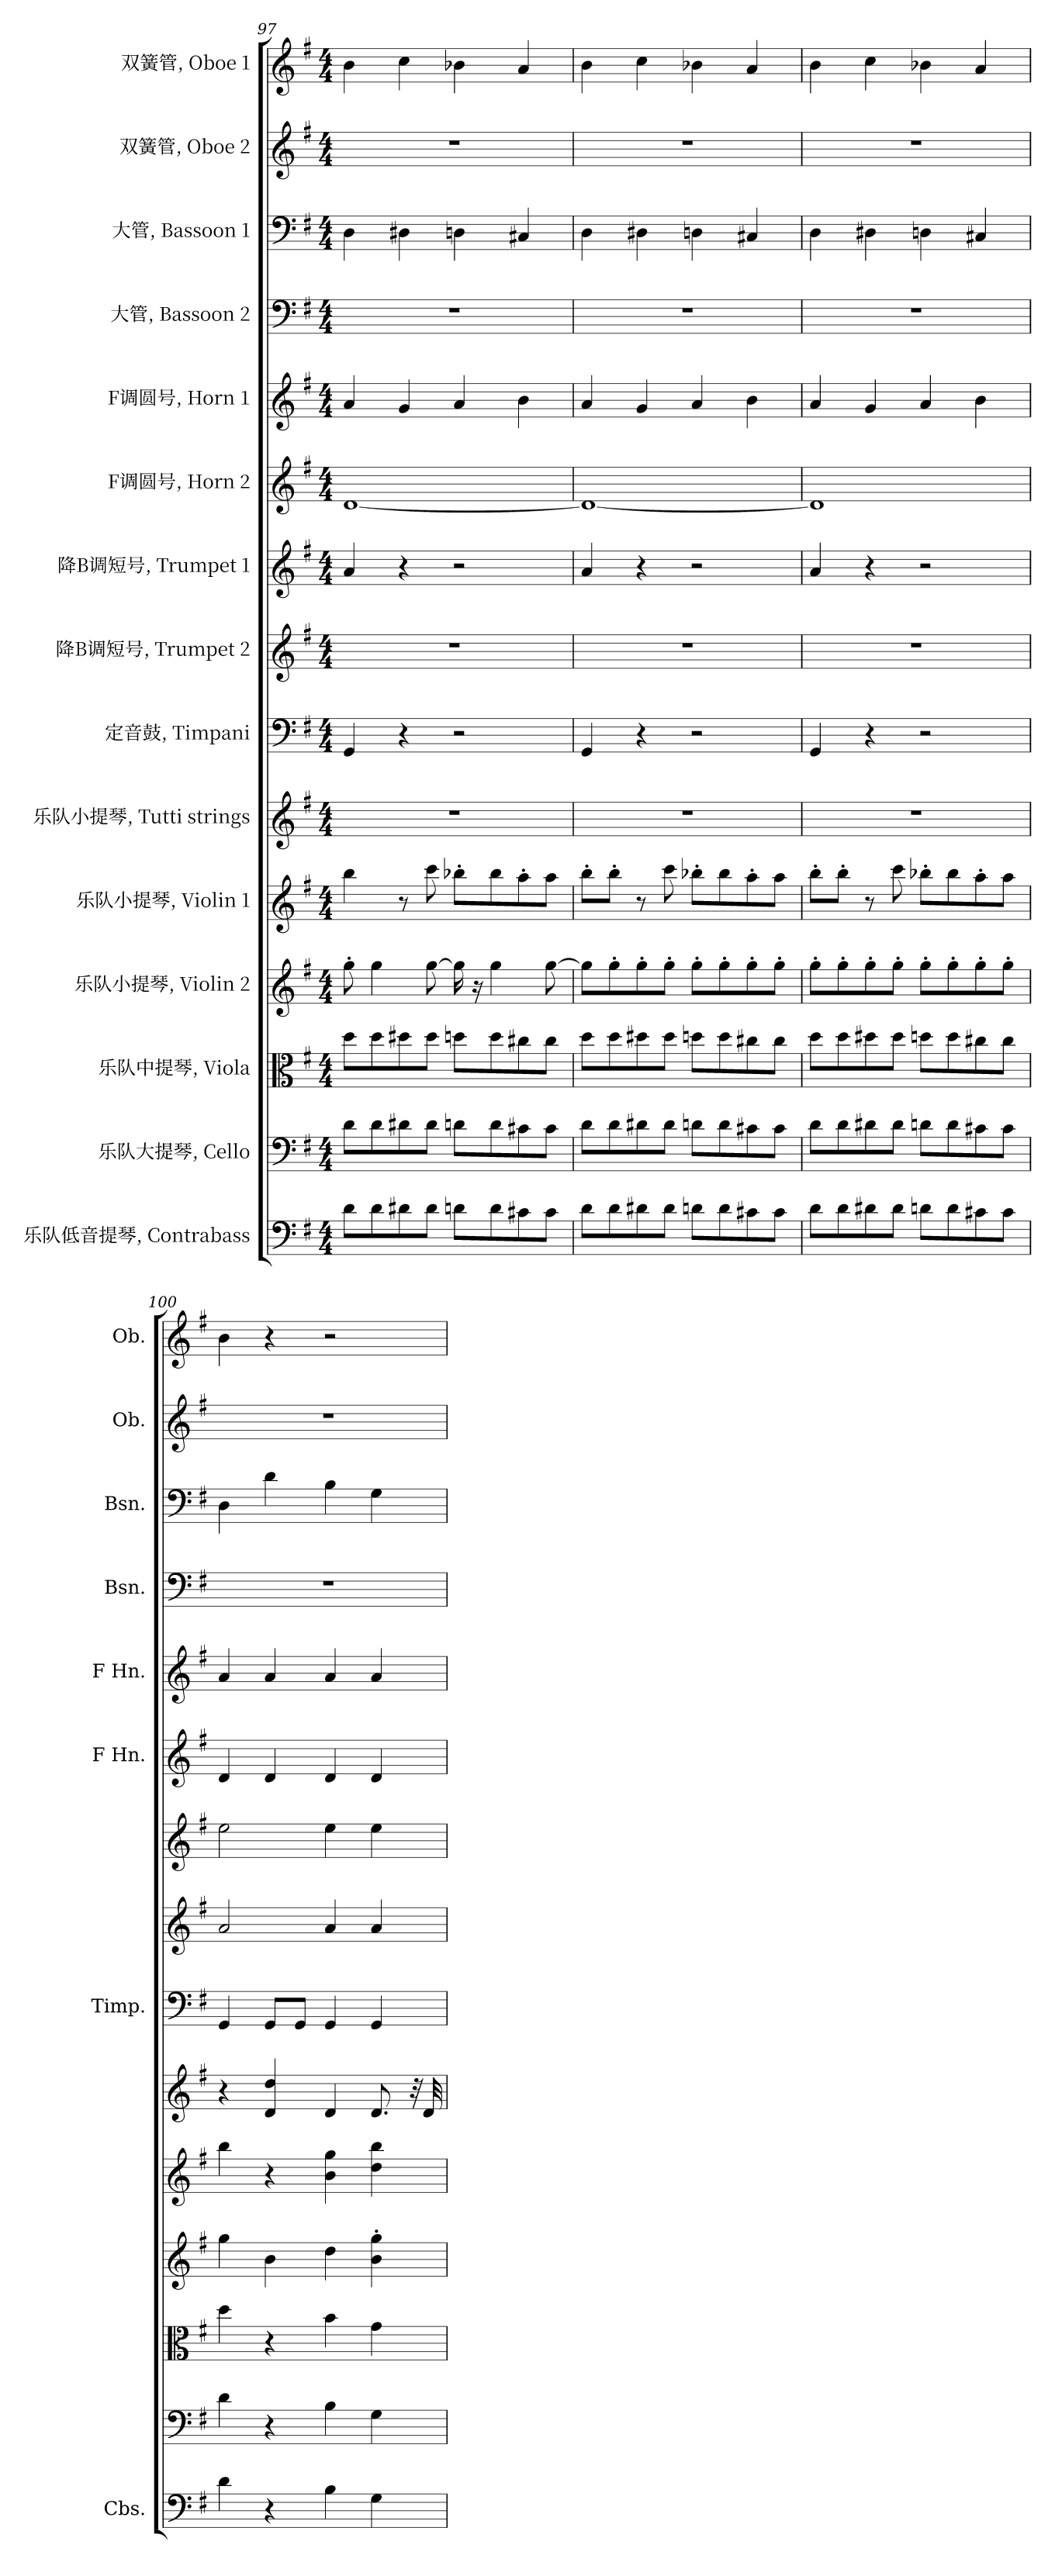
**kern	**kern	**kern	**kern	**kern	**kern	**kern	**kern	**kern	**kern	**kern	**kern	**kern	**kern	**kern
*part15	*part14	*part13	*part12	*part11	*part10	*part9	*part8	*part7	*part6	*part5	*part4	*part3	*part2	*part1
*staff15	*staff14	*staff13	*staff12	*staff11	*staff10	*staff9	*staff8	*staff7	*staff6	*staff5	*staff4	*staff3	*staff2	*staff1
*I"乐队低音提琴, Contrabass	*I"乐队大提琴, Cello	*I"乐队中提琴, Viola	*I"乐队小提琴, Violin 2	*I"乐队小提琴, Violin 1	*I"乐队小提琴, Tutti strings	*I"定音鼓, Timpani	*I"降B调短号, Trumpet 2	*I"降B调短号, Trumpet 1	*I"F调圆号, Horn 2	*I"F调圆号, Horn 1	*I"大管, Bassoon 2	*I"大管, Bassoon 1	*I"双簧管, Oboe 2	*I"双簧管, Oboe 1
*I'Cbs.	*	*	*	*	*	*I'Timp.	*	*	*I'F Hn.	*I'F Hn.	*I'Bsn.	*I'Bsn.	*I'Ob.	*I'Ob.
!!LO:PB:g=z
*clefF4	*clefF4	*clefC3	*clefG2	*clefG2	*clefG2	*clefF4	*clefG2	*clefG2	*clefG2	*clefG2	*clefF4	*clefF4	*clefG2	*clefG2
*ITrd7c12	*	*	*	*	*	*	*ITrd1c2	*ITrd1c2	*ITrd4c7	*ITrd4c7	*	*	*	*
*k[f#]	*k[f#]	*k[f#]	*k[f#]	*k[f#]	*k[f#]	*k[f#]	*k[b-]	*k[b-]	*k[]	*k[]	*k[f#]	*k[f#]	*k[f#]	*k[f#]
*M4/4	*M4/4	*M4/4	*M4/4	*M4/4	*M4/4	*M4/4	*M4/4	*M4/4	*M4/4	*M4/4	*M4/4	*M4/4	*M4/4	*M4/4
*MM154	*MM154	*MM154	*MM154	*MM154	*MM154	*MM154	*MM154	*MM154	*MM154	*MM154	*MM154	*MM154	*MM154	*MM154
=97	=97	=97	=97	=97	=97	=97	=97	=97	=97	=97	=97	=97	=97	=97
8D\L	8d\L	8dd\L	8gg'\	4bb\	1r	4GG/	1r	4g/	[1G	4d/	1r	4D\	1r	4b\
8D\	8d\	8dd\	4gg\	.	.	.	.	.	.	.	.	.	.	.
8D#X\	8d#X\	8dd#X\	.	8r	.	4r	.	4r	.	4c/	.	4D#X\	.	4cc\
8D#\J	8d#\J	8dd#\J	[8gg\	8ccc\	.	.	.	.	.	.	.	.	.	.
8Dn\L	8dn\L	8ddn\L	16gg\]	8bb-X'\L	.	2r	.	2r	.	4d/	.	4Dn\	.	4b-X\
.	.	.	16r	.	.	.	.	.	.	.	.	.	.	.
8D\	8d\	8dd\	4gg\	8bb-\	.	.	.	.	.	.	.	.	.	.
8C#X\	8c#X\	8cc#X\	.	8aa'\	.	.	.	.	.	4e\	.	4C#X/	.	4a/
8C#\J	8c#\J	8cc#\J	[8gg\	8aa\J	.	.	.	.	.	.	.	.	.	.
=98	=98	=98	=98	=98	=98	=98	=98	=98	=98	=98	=98	=98	=98	=98
*	*	*	*	*	*	*	*	*	*	*	*	*	*	*MM154
8D\L	8d\L	8dd\L	8gg\L]	8bb'\L	1r	4GG/	1r	4g/	1G_	4d/	1r	4D\	1r	4b\
8D\	8d\	8dd\	8gg'\	8bb'\J	.	.	.	.	.	.	.	.	.	.
8D#X\	8d#X\	8dd#X\	8gg'\	8r	.	4r	.	4r	.	4c/	.	4D#X\	.	4cc\
8D#\J	8d#\J	8dd#\J	8gg'\J	8ccc\	.	.	.	.	.	.	.	.	.	.
8Dn\L	8dn\L	8ddn\L	8gg'\L	8bb-X'\L	.	2r	.	2r	.	4d/	.	4Dn\	.	4b-X\
8D\	8d\	8dd\	8gg'\	8bb-\	.	.	.	.	.	.	.	.	.	.
8C#X\	8c#X\	8cc#X\	8gg'\	8aa'\	.	.	.	.	.	4e\	.	4C#X/	.	4a/
8C#\J	8c#\J	8cc#\J	8gg'\J	8aa\J	.	.	.	.	.	.	.	.	.	.
=99	=99	=99	=99	=99	=99	=99	=99	=99	=99	=99	=99	=99	=99	=99
*	*	*	*	*	*	*	*	*	*	*	*	*	*	*MM154
8D\L	8d\L	8dd\L	8gg'\L	8bb'\L	1r	4GG/	1r	4g/	1G]	4d/	1r	4D\	1r	4b\
8D\	8d\	8dd\	8gg'\	8bb'\J	.	.	.	.	.	.	.	.	.	.
8D#X\	8d#X\	8dd#X\	8gg'\	8r	.	4r	.	4r	.	4c/	.	4D#X\	.	4cc\
8D#\J	8d#\J	8dd#\J	8gg'\J	8ccc\	.	.	.	.	.	.	.	.	.	.
8Dn\L	8dn\L	8ddn\L	8gg'\L	8bb-X'\L	.	2r	.	2r	.	4d/	.	4Dn\	.	4b-X\
8D\	8d\	8dd\	8gg'\	8bb-\	.	.	.	.	.	.	.	.	.	.
8C#X\	8c#X\	8cc#X\	8gg'\	8aa'\	.	.	.	.	.	4e\	.	4C#X/	.	4a/
8C#\J	8c#\J	8cc#\J	8gg'\J	8aa\J	.	.	.	.	.	.	.	.	.	.
!!LO:PB:g=z
=100	=100	=100	=100	=100	=100	=100	=100	=100	=100	=100	=100	=100	=100	=100
*	*	*	*	*	*	*	*	*	*	*	*	*	*	*MM151
4D\	4d\	4dd\	4gg\	4bb\	4r	4GG/	2g/	2dd\	4G/	4d/	1r	4D\	1r	4b\
*	*	*	*	*	*	*	*	*	*	*	*	*	*	*MM151
4r	4r	4r	4b\	4r	4d/ 4dd/	8GG/L	.	.	4G/	4d/	.	4d\	.	4r
.	.	.	.	.	.	8GG/J	.	.	.	.	.	.	.	.
*	*	*	*	*	*	*	*	*	*	*	*	*	*	*MM147
4BB\	4B\	4b\	4dd\	4b\ 4gg\	4d/	4GG/	4g/	4dd\	4G/	4d/	.	4B\	.	2r
4GG\	4G\	4g\	4b\' 4gg\'	4dd\ 4bb\	8.d/	4GG/	4g/	4dd\	4G/	4d/	.	4G\	.	.
.	.	.	.	.	32r	.	.	.	.	.	.	.	.	.
.	.	.	.	.	32d/	.	.	.	.	.	.	.	.	.
=	=	=	=	=	=	=	=	=	=	=	=	=	=	=
*-	*-	*-	*-	*-	*-	*-	*-	*-	*-	*-	*-	*-	*-	*-
